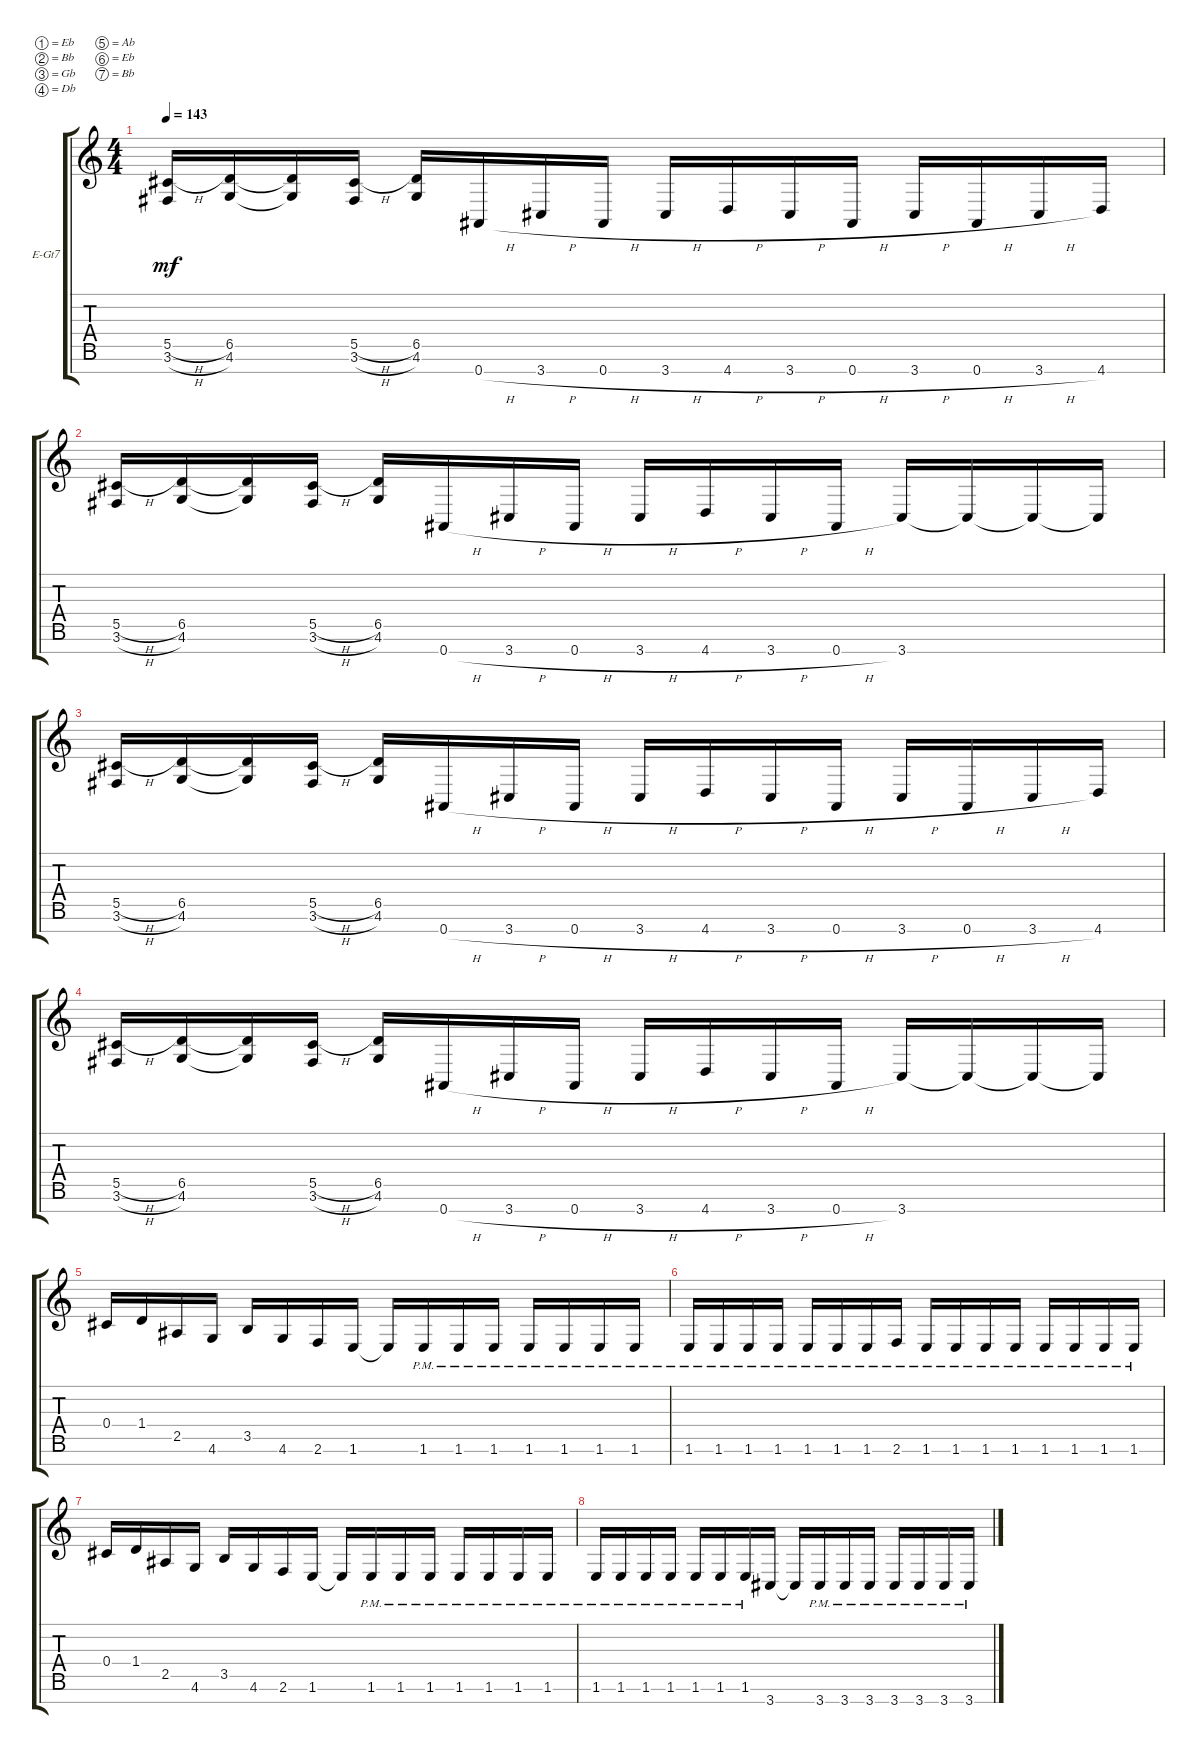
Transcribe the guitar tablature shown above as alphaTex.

\bracketExtendMode groupsimilarinstruments
\firstSystemTrackNameOrientation horizontal
\otherSystemsTrackNameOrientation horizontal
\track ("left" "E-Gt7") {instrument distortionguitar}
\staff {score tabs}
\tuning (Eb4 Bb3 Gb3 Db3 Ab2 Eb2 Bb1)
\ts (4 4)
\tempo 143
\clef g2
\ks c
(3.6{h} 5.5{h}).16{dy mf} (4.6 6.5).16 (4.6{t} 6.5{t}).16 (3.6{h} 5.5{h}).16 (4.6 6.5).16 0.7{h}.16 3.7{h}.16 0.7{h}.16 3.7{h}.16 4.7{h}.16 3.7{h}.16 0.7{h}.16 3.7{h}.16 0.7{h}.16 3.7{h}.16 4.7.16 |
(3.6{h} 5.5{h}).16 (4.6 6.5).16 (4.6{t} 6.5{t}).16 (3.6{h} 5.5{h}).16 (4.6 6.5).16 0.7{h}.16 3.7{h}.16 0.7{h}.16 3.7{h}.16 4.7{h}.16 3.7{h}.16 0.7{h}.16 3.7.16 3.7{t}.16 3.7{t}.16 3.7{t}.16 |
(3.6{h} 5.5{h}).16 (4.6 6.5).16 (4.6{t} 6.5{t}).16 (3.6{h} 5.5{h}).16 (4.6 6.5).16 0.7{h}.16 3.7{h}.16 0.7{h}.16 3.7{h}.16 4.7{h}.16 3.7{h}.16 0.7{h}.16 3.7{h}.16 0.7{h}.16 3.7{h}.16 4.7.16 |
(3.6{h} 5.5{h}).16 (4.6 6.5).16 (4.6{t} 6.5{t}).16 (3.6{h} 5.5{h}).16 (4.6 6.5).16 0.7{h}.16 3.7{h}.16 0.7{h}.16 3.7{h}.16 4.7{h}.16 3.7{h}.16 0.7{h}.16 3.7.16 3.7{t}.16 3.7{t}.16 3.7{t}.16 |
0.4.16 1.4.16 2.5.16 4.6.16 3.5.16 4.6.16 2.6.16 1.6.16 1.6{t}.16 1.6{pm}.16 1.6{pm}.16 1.6{pm}.16 1.6{pm}.16 1.6{pm}.16 1.6{pm}.16 1.6{pm}.16 |
1.6{pm}.16 1.6{pm}.16 1.6{pm}.16 1.6{pm}.16 1.6{pm}.16 1.6{pm}.16 1.6{pm}.16 2.6{pm}.16 1.6{pm}.16 1.6{pm}.16 1.6{pm}.16 1.6{pm}.16 1.6{pm}.16 1.6{pm}.16 1.6{pm}.16 1.6{pm}.16 |
0.4.16 1.4.16 2.5.16 4.6.16 3.5.16 4.6.16 2.6.16 1.6.16 1.6{t}.16 1.6{pm}.16 1.6{pm}.16 1.6{pm}.16 1.6{pm}.16 1.6{pm}.16 1.6{pm}.16 1.6{pm}.16 |
1.6{pm}.16 1.6{pm}.16 1.6{pm}.16 1.6{pm}.16 1.6{pm}.16 1.6{pm}.16 1.6{pm}.16 3.7.16 3.7{t}.16 3.7{pm}.16 3.7{pm}.16 3.7{pm}.16 3.7{pm}.16 3.7{pm}.16 3.7{pm}.16 3.7{pm}.16
